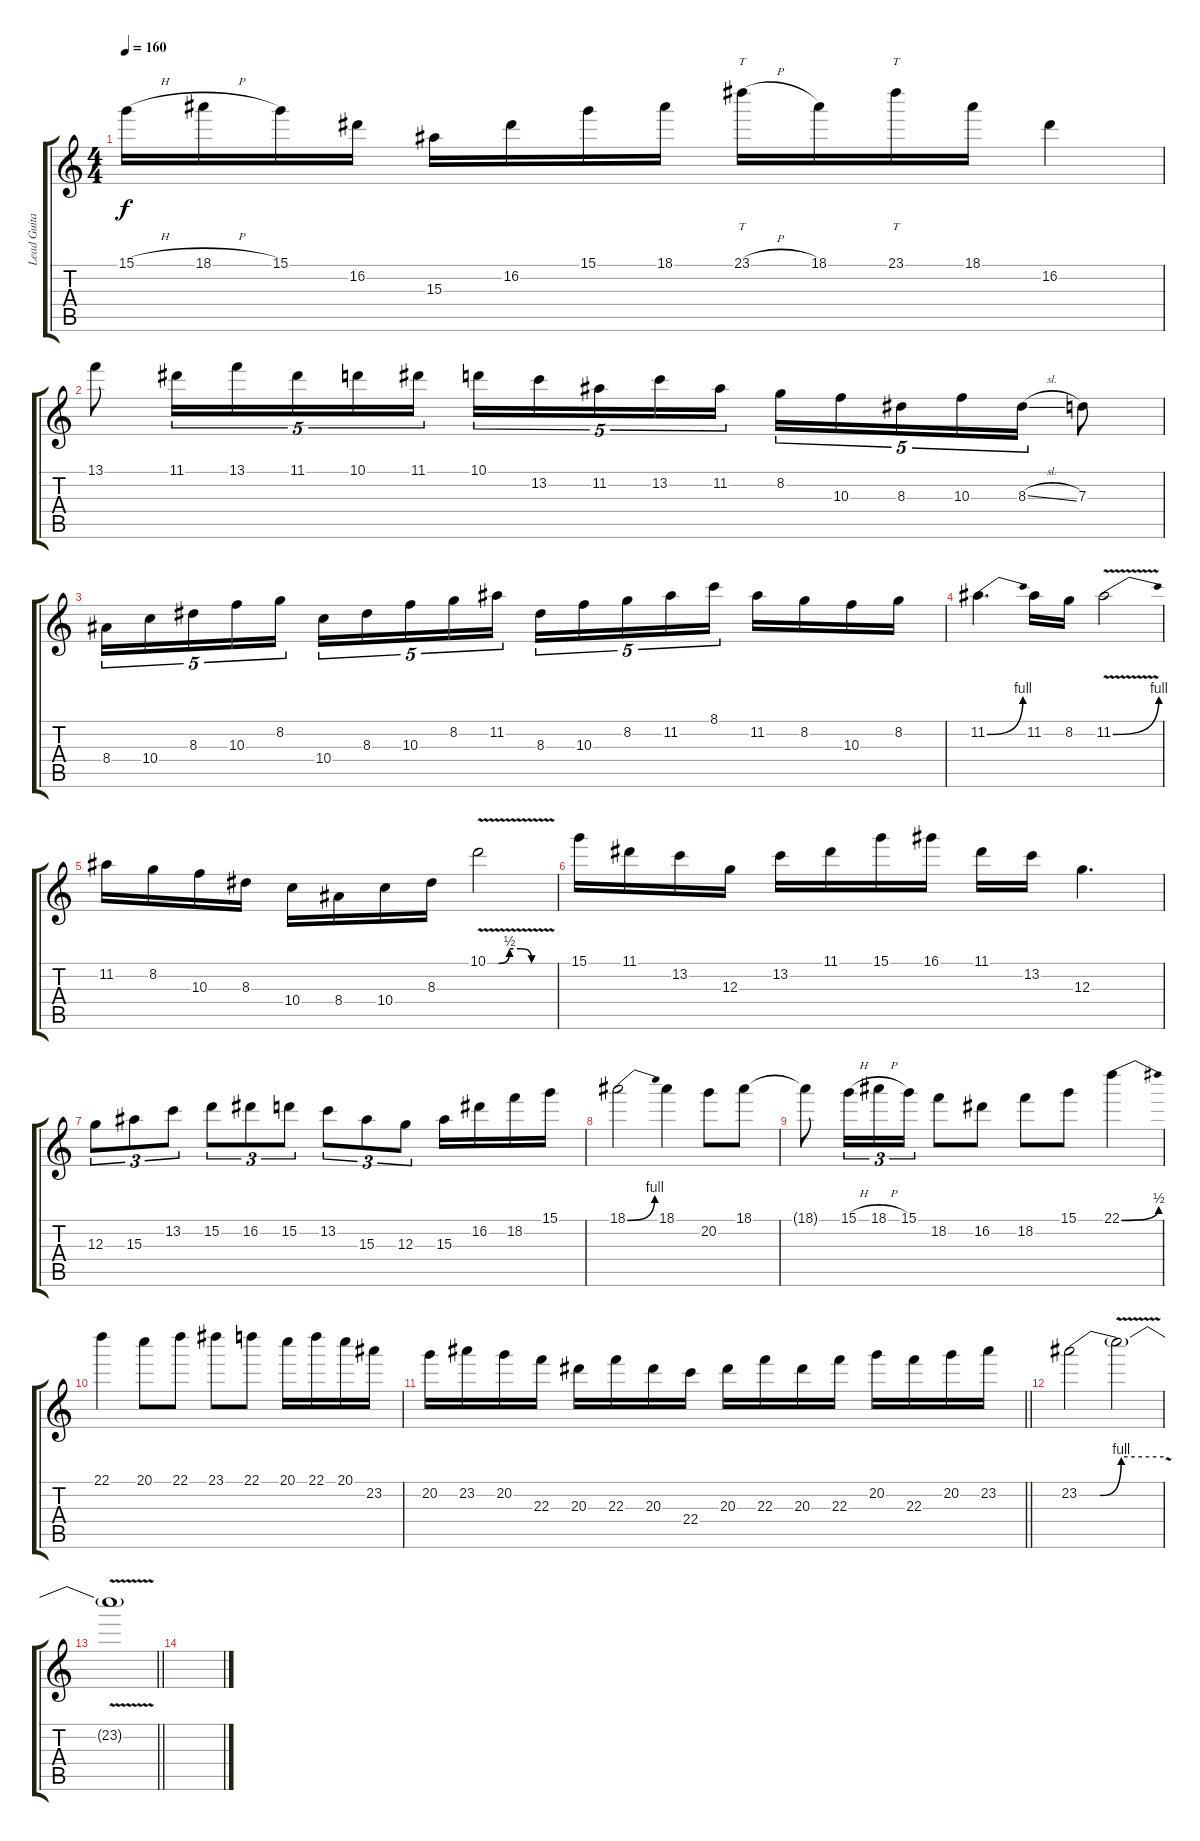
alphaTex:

\track ("Lead Guitar - Herman Li" "Lead Guita") {instrument overdrivenguitar}
\staff {score tabs}
\tuning (E4 B3 G3 D3 A2 E2) {hide}
\ts (4 4)
\tempo 160
\clef g2
\ks c
15.1{h}.16{dy f} 18.1{h}.16 15.1.16 16.2.16 15.3.16 16.2.16 15.1.16 18.1.16 23.1{h}.16{tt} 18.1.16 23.1.16{tt} 18.1.16 16.2.4 |
13.1.8 11.1.16{tu (5 4)} 13.1.16{tu (5 4)} 11.1.16{tu (5 4)} 10.1.16{tu (5 4)} 11.1.16{tu (5 4) beam splitsecondary} 10.1.16{tu (5 4)} 13.2.16{tu (5 4)} 11.2.16{tu (5 4)} 13.2.16{tu (5 4)} 11.2.16{tu (5 4) beam splitsecondary} 8.2.16{tu (5 4)} 10.3.16{tu (5 4)} 8.3.16{tu (5 4)} 10.3.16{tu (5 4)} 8.3{sl}.16{tu (5 4)} 7.3.8 |
8.4.16{tu (5 4)} 10.4.16{tu (5 4)} 8.3.16{tu (5 4)} 10.3.16{tu (5 4)} 8.2.16{tu (5 4)} 10.4.16{tu (5 4)} 8.3.16{tu (5 4)} 10.3.16{tu (5 4)} 8.2.16{tu (5 4)} 11.2.16{tu (5 4)} 8.3.16{tu (5 4)} 10.3.16{tu (5 4)} 8.2.16{tu (5 4)} 11.2.16{tu (5 4)} 8.1.16{tu (5 4)} 11.2.16 8.2.16 10.3.16 8.2.16 |
11.2{be (bend 0 0 60 4)}.4{d} 11.2.16 8.2.16 11.2{be (bend 0 0 60 4) v}.2 |
11.2.16 8.2.16 10.3.16 8.3.16 10.4.16 8.4.16 10.4.16 8.3.16 10.1{be (custom 0 0 10 0 20 2 30 2 40 0 60 0) v}.2 |
15.1.16 11.1.16 13.2.16 12.3.16 13.2.16 11.1.16 15.1.16 16.1.16 11.1.16 13.2.16 12.3.4{d} |
12.3.8{tu (3 2)} 15.3.8{tu (3 2)} 13.2.8{tu (3 2)} 15.2.8{tu (3 2)} 16.2.8{tu (3 2)} 15.2.8{tu (3 2)} 13.2.8{tu (3 2)} 15.3.8{tu (3 2)} 12.3.8{tu (3 2)} 15.3.16 16.2.16 18.2.16 15.1.16 |
18.1{be (bend 0 0 60 4)}.2 18.1.4 20.2.8 18.1.8 |
18.1{t}.8 15.1{h}.16{tu (3 2)} 18.1{h}.16{tu (3 2)} 15.1.16{tu (3 2)} 18.2.8 16.2.8 18.2.8 15.1.8 22.1{be (bend 0 0 60 2)}.4 |
22.1.4 20.1.8 22.1.8 23.1.8 22.1.8 20.1.16 22.1.16 20.1.16 23.2.16 |
\barLineRight lightlight
20.2.16 23.2.16 20.2.16 22.3.16 20.3.16 22.3.16 20.3.16 22.4.16 20.3.16 22.3.16 20.3.16 22.3.16 20.2.16 22.3.16 20.2.16 23.2.16 |
23.2{be (custom 0 0 15 0 30 4 60 4)}.2 23.2{v t}.2 |
\barLineRight lightlight
23.2{t}.1 |
\section ("" "")
